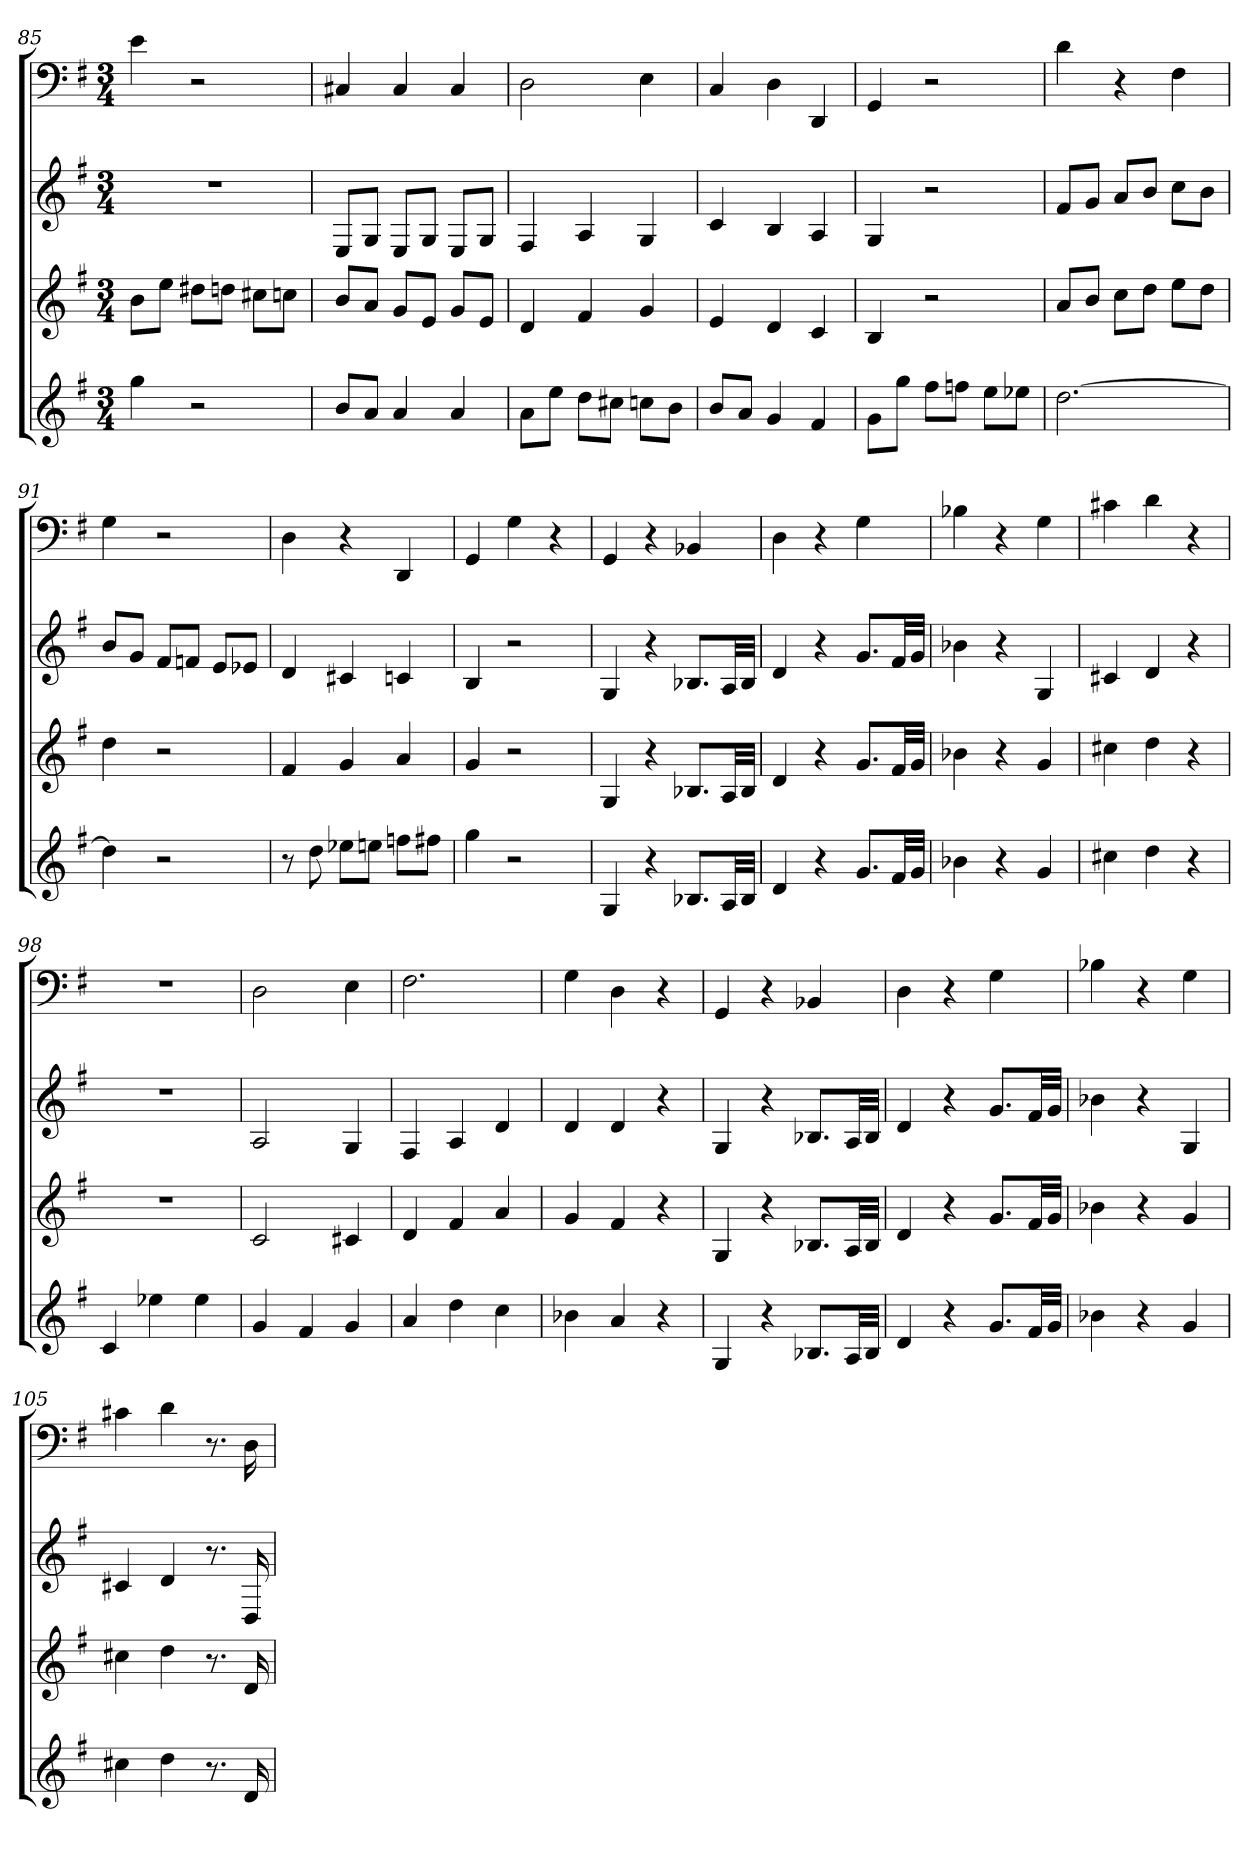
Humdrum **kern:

**kern	**kern	**kern	**kern
*part4	*part3	*part2	*part1
*staff4	*staff3	*staff2	*staff1
*k[f#]	*k[f#]	*k[f#]	*k[f#]
*G:	*G:	*G:	*G:
*M3/4	*M3/4	*M3/4	*M3/4
=85	=85	=85	=85
4gg	8bL	2.r	4e
.	8eeJ	.	.
2r	8dd#XL	.	2r
.	8ddnJ	.	.
.	8cc#XL	.	.
.	8ccnJ	.	.
=86	=86	=86	=86
8bL	8bL	8EL	4C#X
8aJ	8aJ	8GJ	.
4a	8gL	8EL	4C#
.	8eJ	8GJ	.
4a	8gL	8EL	4C#
.	8eJ	8GJ	.
=87	=87	=87	=87
8aL	4d	4F#	2D
8eeJ	.	.	.
8ddL	4f#	4A	.
8cc#XJ	.	.	.
8ccnL	4g	4G	4E
8bJ	.	.	.
=88	=88	=88	=88
8bL	4e	4c	4C
8aJ	.	.	.
4g	4d	4B	4D
4f#	4c	4A	4DD
=89	=89	=89	=89
8gL	4B	4G	4GG
8ggJ	.	.	.
8ff#L	2r	2r	2r
8ffnJ	.	.	.
8eeL	.	.	.
8ee-XJ	.	.	.
=90	=90	=90	=90
[2.dd	8aL	8f#L	4d
.	8bJ	8gJ	.
.	8ccL	8aL	4r
.	8ddJ	8bJ	.
.	8eeL	8ccL	4F#
.	8ddJ	8bJ	.
=91	=91	=91	=91
4dd]	4dd	8bL	4G
.	.	8gJ	.
2r	2r	8f#L	2r
.	.	8fnJ	.
.	.	8eL	.
.	.	8e-XJ	.
=92	=92	=92	=92
8r	4f#	4d	4D
8dd	.	.	.
8ee-XL	4g	4c#X	4r
8eenJ	.	.	.
8ffnL	4a	4cn	4DD
8ff#XJ	.	.	.
=93	=93	=93	=93
4gg	4g	4B	4GG
2r	2r	2r	4G
.	.	.	4r
=94	=94	=94	=94
4G	4G	4G	4GG
4r	4r	4r	4r
8.B-XL	8.B-XL	8.B-XL	4BB-X
32ALL	32ALL	32ALL	.
32B-JJJ	32B-JJJ	32B-JJJ	.
=95	=95	=95	=95
4d	4d	4d	4D
4r	4r	4r	4r
8.gL	8.gL	8.gL	4G
32f#LL	32f#LL	32f#LL	.
32gJJJ	32gJJJ	32gJJJ	.
=96	=96	=96	=96
4b-X	4b-X	4b-X	4B-X
4r	4r	4r	4r
4g	4g	4G	4G
=97	=97	=97	=97
4cc#X	4cc#X	4c#X	4c#X
4dd	4dd	4d	4d
4r	4r	4r	4r
=98	=98	=98	=98
4c	2.r	2.r	2.r
4ee-X	.	.	.
4ee-	.	.	.
=99	=99	=99	=99
4g	2c	2A	2D
4f#	.	.	.
4g	4c#X	4G	4E
=100	=100	=100	=100
4a	4d	4F#	2.F#
4dd	4f#	4A	.
4cc	4a	4d	.
=101	=101	=101	=101
4b-X	4g	4d	4G
4a	4f#	4d	4D
4r	4r	4r	4r
=102	=102	=102	=102
4G	4G	4G	4GG
4r	4r	4r	4r
8.B-XL	8.B-XL	8.B-XL	4BB-X
32ALL	32ALL	32ALL	.
32B-JJJ	32B-JJJ	32B-JJJ	.
=103	=103	=103	=103
4d	4d	4d	4D
4r	4r	4r	4r
8.gL	8.gL	8.gL	4G
32f#LL	32f#LL	32f#LL	.
32gJJJ	32gJJJ	32gJJJ	.
=104	=104	=104	=104
4b-X	4b-X	4b-X	4B-X
4r	4r	4r	4r
4g	4g	4G	4G
=105	=105	=105	=105
4cc#X	4cc#X	4c#X	4c#X
4dd	4dd	4d	4d
8.r	8.r	8.r	8.r
16d	16d	16D	16D
=	=	=	=
*-	*-	*-	*-
